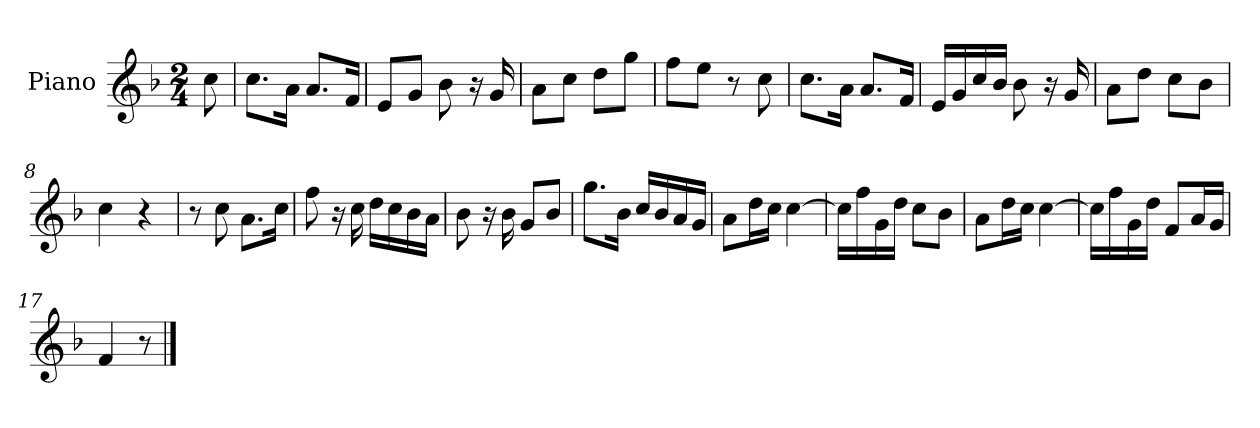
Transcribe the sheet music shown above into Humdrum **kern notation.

**kern
*part1
*staff1
*I"Piano
*I'Pno.
*clefG2
*k[b-]
*M2/4
=
8cc\
=1
8.cc\L
16a\Jk
8.a/L
16f/Jk
=2
8e/L
8g/J
8b-\
16r
16g/
=3
8a\L
8cc\J
8dd\L
8gg\J
=4
8ff\L
8ee\J
8r
8cc\
=5
8.cc\L
16a\Jk
8.a/L
16f/Jk
=6
16e/LL
16g/
16cc/
16b-/JJ
8b-\
16r
16g/
=7
8a\L
8dd\J
8cc\L
8b-\J
=8
4cc\
4r
=9
8r
8cc\
8.a\L
16cc\Jk
=10
8ff\
16r
16cc\
16dd\LL
16cc\
16b-\
16a\JJ
=11
8b-\
16r
16b-\
8g/L
8b-/J
=12
8.gg\L
16b-\Jk
16cc/LL
16b-/
16a/
16g/JJ
=13
8a\L
16dd\L
16cc\JJ
[4cc\
=14
16cc\LL]
16ff\
16g\
16dd\JJ
8cc\L
8b-\J
=15
8a\L
16dd\L
16cc\JJ
[4cc\
=16
16cc\LL]
16ff\
16g\
16dd\JJ
8f/L
16a/L
16g/JJ
=17
4f/
8r
==
*-
